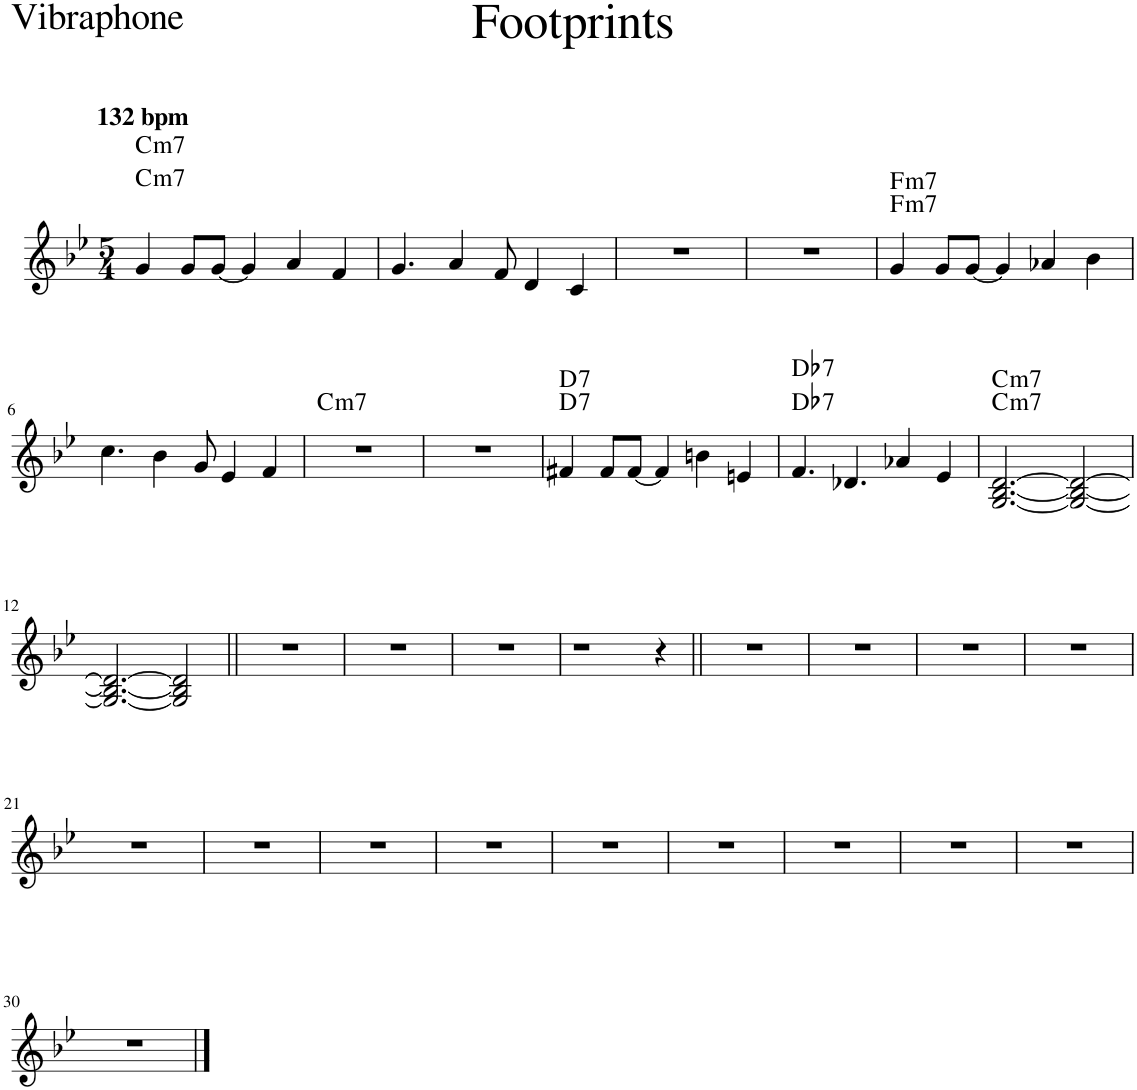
**kern	**harte
*part1	*part1
*staff1	*
*I"Vibraphone	*
*I'Vbp	*
*clefG2	*
*k[b-e-]	*
*M5/4	*
=1	=1
!LO:TX:a:B:t=132 bpm	!LO:H:n=1:kt=N.C.
!	!LO:H:n=2:kt=m7
!	!LO:H:n=3:kt=N.C.
!	!LO:H:n=4:kt=m7
4g/	N C:min7 N C:min7
8g/L	.
[8g/J	.
4g/]	.
4a/	.
4f/	.
=2	=2
4.g/	.
4a/	.
8f/	.
4d/	.
4c/	.
=3	=3
4%5r	.
=4	=4
4%5r	.
=5	=5
!	!LO:H:n=1:kt=m7
!	!LO:H:n=2:kt=m7
4g/	F:min7 F:min7
8g/L	.
[8g/J	.
4g/]	.
4a-X/	.
4b-\	.
!!LO:LB:g=z
=6	=6
4.cc\	.
4b-\	.
8g/	.
4e-/	.
4f/	.
=7	=7
!	!LO:H:kt=m7
4%5r	C:min7
=8	=8
4%5r	.
=9	=9
!	!LO:H:n=1:kt=7
!	!LO:H:n=2:kt=7
4f#X/	D:7 D:7
8f#/L	.
[8f#/J	.
4f#/]	.
4bn\	.
4en/	.
=10	=10
!	!LO:H:n=1:kt=7
!	!LO:H:n=2:kt=7
4.f/	Db:7 Db:7
4.d-X/	.
4a-X/	.
4e-/	.
=11	=11
!	!LO:H:n=1:kt=m7
!	!LO:H:n=2:kt=m7
[2.G/ [2.B-/ [2.d/	C:min7 C:min7
2G/_ 2B-/_ 2d/_	.
!!LO:LB:g=z
=12	=12
2.G/_ 2.B-/_ 2.d/_	.
2G/] 2B-/] 2d/]	.
=13||	=13||
4%5r	.
=14	=14
4%5r	.
=15	=15
4%5r	.
=16	=16
1r	.
4r	.
=17||	=17||
4%5r	.
=18	=18
4%5r	.
=19	=19
4%5r	.
=20	=20
4%5r	.
!!LO:LB:g=z
=21	=21
4%5r	.
=22	=22
4%5r	.
=23	=23
4%5r	.
=24	=24
4%5r	.
=25	=25
4%5r	.
=26	=26
4%5r	.
=27	=27
4%5r	.
=28	=28
4%5r	.
=29	=29
4%5r	.
!!LO:LB:g=z
=30	=30
4%5r	.
==	==
*-	*-
